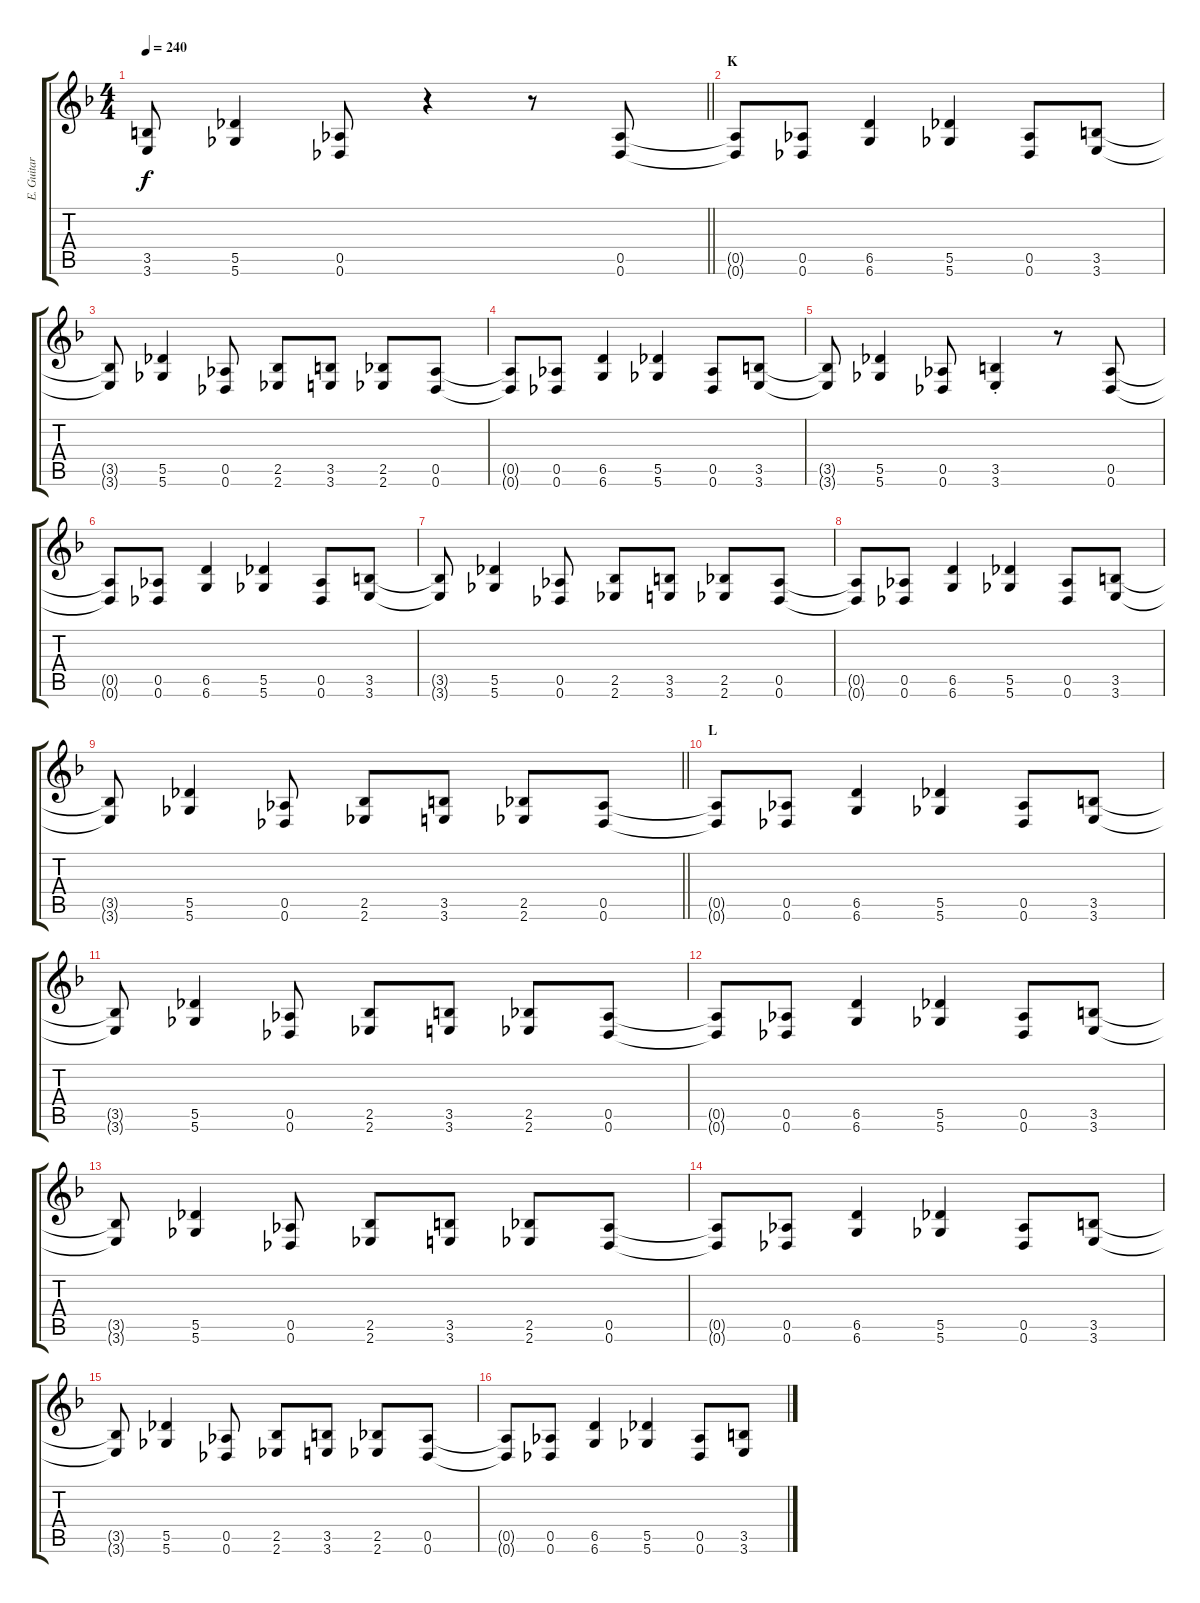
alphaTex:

\track ("E. Guitar I" "E. Guitar ") {instrument distortionguitar}
\staff {score tabs}
\tuning (Eb4 Bb3 Gb3 Db3 Ab2 Db2) {hide}
\ts (4 4)
\tempo 240
\clef g2
\barLineRight lightlight
\ks f
(3.5{t} 3.6{t}).8{dy f} (5.5 5.6).4 (0.5 0.6).8 r.4 r.8 (0.5 0.6).8 |
\section ("" "K")
(0.5{t} 0.6{t}).8 (0.5 0.6).8 (6.5 6.6).4 (5.5 5.6).4 (0.5 0.6).8 (3.5 3.6).8 |
(3.5{t} 3.6{t}).8 (5.5 5.6).4 (0.5 0.6).8 (2.5 2.6).8 (3.5 3.6).8 (2.5 2.6).8 (0.5 0.6).8 |
(0.5{t} 0.6{t}).8 (0.5 0.6).8 (6.5 6.6).4 (5.5 5.6).4 (0.5 0.6).8 (3.5 3.6).8 |
(3.5{t} 3.6{t}).8 (5.5 5.6).4 (0.5 0.6).8 (3.5{st} 3.6{st}).4 r.8 (0.5 0.6).8 |
(0.5{t} 0.6{t}).8 (0.5 0.6).8 (6.5 6.6).4 (5.5 5.6).4 (0.5 0.6).8 (3.5 3.6).8 |
(3.5{t} 3.6{t}).8 (5.5 5.6).4 (0.5 0.6).8 (2.5 2.6).8 (3.5 3.6).8 (2.5 2.6).8 (0.5 0.6).8 |
(0.5{t} 0.6{t}).8 (0.5 0.6).8 (6.5 6.6).4 (5.5 5.6).4 (0.5 0.6).8 (3.5 3.6).8 |
\barLineRight lightlight
(3.5{t} 3.6{t}).8 (5.5 5.6).4 (0.5 0.6).8 (2.5 2.6).8 (3.5 3.6).8 (2.5 2.6).8 (0.5 0.6).8 |
\section ("" "L")
(0.5{t} 0.6{t}).8 (0.5 0.6).8 (6.5 6.6).4 (5.5 5.6).4 (0.5 0.6).8 (3.5 3.6).8 |
(3.5{t} 3.6{t}).8 (5.5 5.6).4 (0.5 0.6).8 (2.5 2.6).8 (3.5 3.6).8 (2.5 2.6).8 (0.5 0.6).8 |
(0.5{t} 0.6{t}).8 (0.5 0.6).8 (6.5 6.6).4 (5.5 5.6).4 (0.5 0.6).8 (3.5 3.6).8 |
(3.5{t} 3.6{t}).8 (5.5 5.6).4 (0.5 0.6).8 (2.5 2.6).8 (3.5 3.6).8 (2.5 2.6).8 (0.5 0.6).8 |
(0.5{t} 0.6{t}).8 (0.5 0.6).8 (6.5 6.6).4 (5.5 5.6).4 (0.5 0.6).8 (3.5 3.6).8 |
(3.5{t} 3.6{t}).8 (5.5 5.6).4 (0.5 0.6).8 (2.5 2.6).8 (3.5 3.6).8 (2.5 2.6).8 (0.5 0.6).8 |
(0.5{t} 0.6{t}).8 (0.5 0.6).8 (6.5 6.6).4 (5.5 5.6).4 (0.5 0.6).8 (3.5 3.6).8
